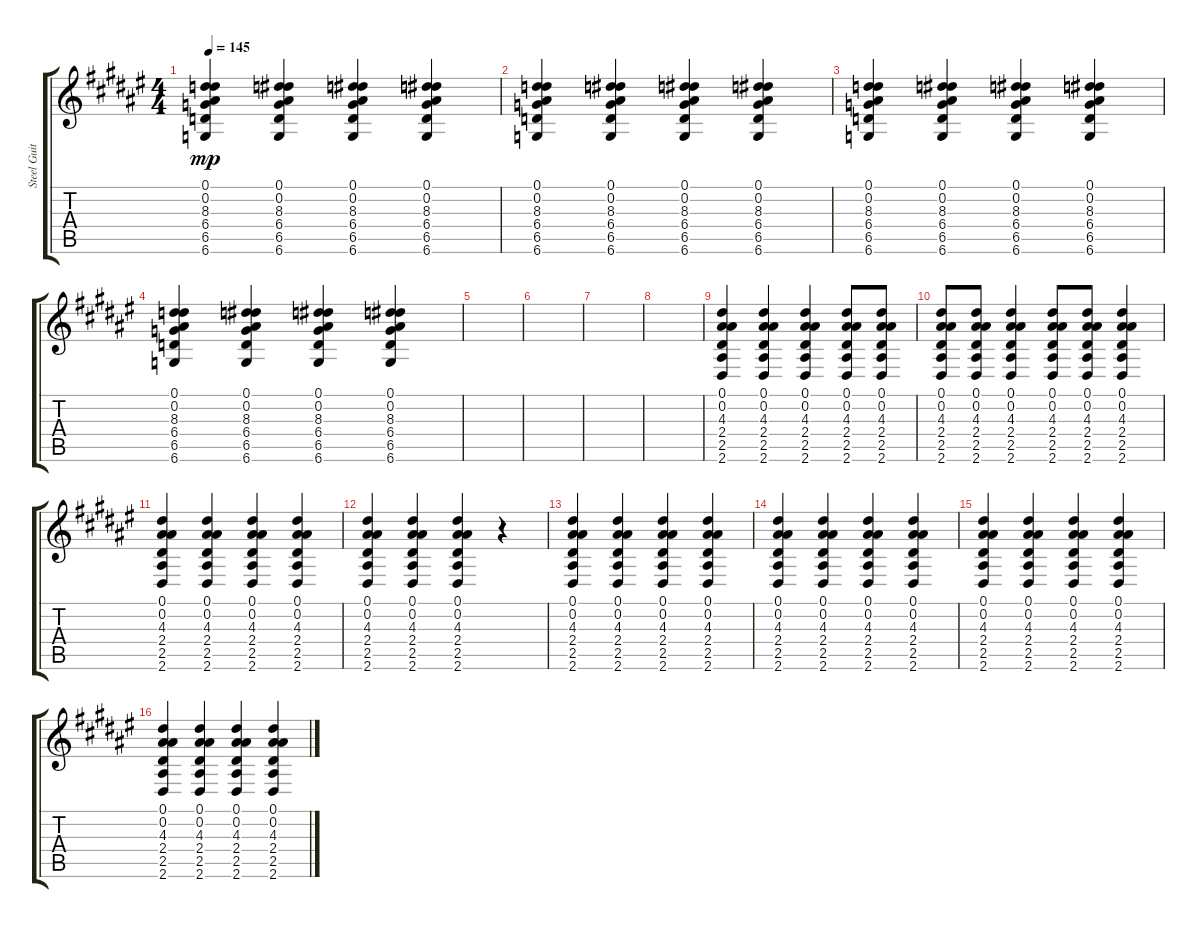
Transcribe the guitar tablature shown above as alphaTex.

\track ("Steel Guitar" "Steel Guit") {instrument acousticguitarsteel}
\staff {score tabs}
\tuning (Eb4 Bb3 Gb3 Db3 Ab2 Db2) {hide}
\ts (4 4)
\tempo 145
\clef g2
\ks f#
(0.1 0.2 8.3 6.4 6.5 6.6).4{dy mp} (0.1 0.2 8.3 6.4 6.5 6.6).4 (0.1 0.2 8.3 6.4 6.5 6.6).4 (0.1 0.2 8.3 6.4 6.5 6.6).4 |
(0.1 0.2 8.3 6.4 6.5 6.6).4 (0.1 0.2 8.3 6.4 6.5 6.6).4 (0.1 0.2 8.3 6.4 6.5 6.6).4 (0.1 0.2 8.3 6.4 6.5 6.6).4 |
(0.1 0.2 8.3 6.4 6.5 6.6).4 (0.1 0.2 8.3 6.4 6.5 6.6).4 (0.1 0.2 8.3 6.4 6.5 6.6).4 (0.1 0.2 8.3 6.4 6.5 6.6).4 |
(0.1 0.2 8.3 6.4 6.5 6.6).4 (0.1 0.2 8.3 6.4 6.5 6.6).4 (0.1 0.2 8.3 6.4 6.5 6.6).4 (0.1 0.2 8.3 6.4 6.5 6.6).4 |
|
|
|
|
(0.1 0.2 4.3 2.4 2.5 2.6).4 (0.1 0.2 4.3 2.4 2.5 2.6).4 (0.1 0.2 4.3 2.4 2.5 2.6).4 (0.1 0.2 4.3 2.4 2.5 2.6).8 (0.1 0.2 4.3 2.4 2.5 2.6).8 |
(0.1 0.2 4.3 2.4 2.5 2.6).8 (0.1 0.2 4.3 2.4 2.5 2.6).8 (0.1 0.2 4.3 2.4 2.5 2.6).4 (0.1 0.2 4.3 2.4 2.5 2.6).8 (0.1 0.2 4.3 2.4 2.5 2.6).8 (0.1 0.2 4.3 2.4 2.5 2.6).4 |
(0.1 0.2 4.3 2.4 2.5 2.6).4 (0.1 0.2 4.3 2.4 2.5 2.6).4 (0.1 0.2 4.3 2.4 2.5 2.6).4 (0.1 0.2 4.3 2.4 2.5 2.6).4 |
(0.1 0.2 4.3 2.4 2.5 2.6).4 (0.1 0.2 4.3 2.4 2.5 2.6).4 (0.1 0.2 4.3 2.4 2.5 2.6).4 r.4 |
(0.1 0.2 4.3 2.4 2.5 2.6).4 (0.1 0.2 4.3 2.4 2.5 2.6).4 (0.1 0.2 4.3 2.4 2.5 2.6).4 (0.1 0.2 4.3 2.4 2.5 2.6).4 |
(0.1 0.2 4.3 2.4 2.5 2.6).4 (0.1 0.2 4.3 2.4 2.5 2.6).4 (0.1 0.2 4.3 2.4 2.5 2.6).4 (0.1 0.2 4.3 2.4 2.5 2.6).4 |
(0.1 0.2 4.3 2.4 2.5 2.6).4 (0.1 0.2 4.3 2.4 2.5 2.6).4 (0.1 0.2 4.3 2.4 2.5 2.6).4 (0.1 0.2 4.3 2.4 2.5 2.6).4 |
(0.1 0.2 4.3 2.4 2.5 2.6).4 (0.1 0.2 4.3 2.4 2.5 2.6).4 (0.1 0.2 4.3 2.4 2.5 2.6).4 (0.1 0.2 4.3 2.4 2.5 2.6).4
